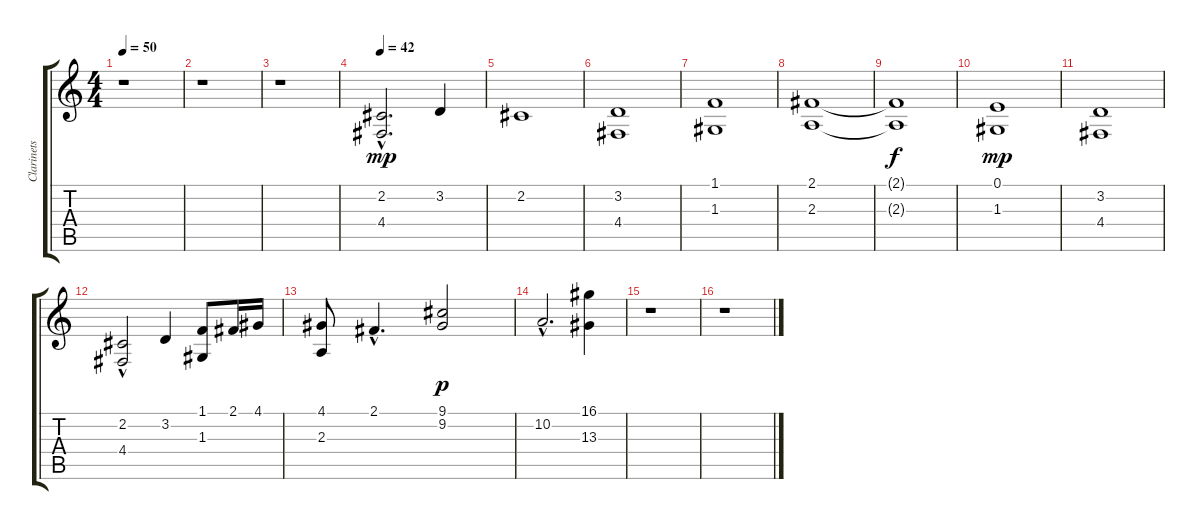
\track ("Clarinets" "Clarinets") {instrument clarinet}
\staff {score tabs}
\tuning (E4 B3 G3 D3 A2 E2) {hide}
\ts (4 4)
\tempo 50
\clef g2
\ks c
r.1{dy mp} |
r.1 |
r.1 |
\tempo 42
(2.2{hac} 4.4).2{d} 3.2.4 |
2.2.1 |
(3.2 4.4).1 |
(1.1 1.3).1 |
(2.1 2.3).1 |
(2.1{t} 2.3{t}).1{dy f} |
(0.1 1.3).1{dy mp} |
(3.2 4.4).1 |
(2.2 4.4{hac}).2 3.2.4 (1.1 1.3).8 2.1.16 4.1.16 |
(4.1 2.3).8 2.1{hac}.4{d} (9.1 9.2).2{dy p} |
10.2{hac}.2{d} (16.1 13.3).4 |
r.1 |
r.1
